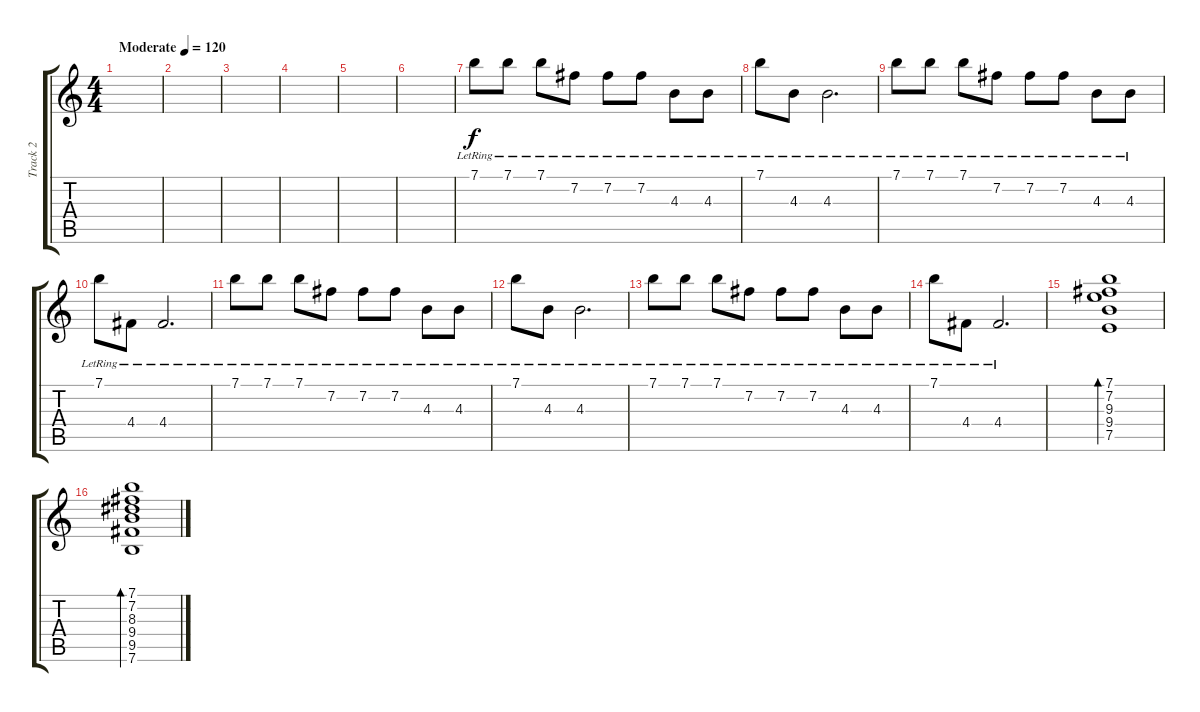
\track ("Track 2" "Track 2") {instrument electricguitarjazz}
\staff {score tabs}
\tuning (E4 B3 G3 D3 A2 E2) {hide}
\ts (4 4)
\tempo (120 "Moderate")
\clef g2
\ks c
|
|
|
|
|
|
7.1{lr}.8 7.1{lr}.8 7.1{lr}.8 7.2{lr}.8 7.2{lr}.8 7.2{lr}.8 4.3{lr}.8 4.3{lr}.8 |
7.1{lr}.8 4.3{lr}.8 4.3{lr}.2{d} |
7.1{lr}.8 7.1{lr}.8 7.1{lr}.8 7.2{lr}.8 7.2{lr}.8 7.2{lr}.8 4.3{lr}.8 4.3{lr}.8 |
7.1{lr}.8 4.4{lr}.8 4.4{lr}.2{d} |
7.1{lr}.8 7.1{lr}.8 7.1{lr}.8 7.2{lr}.8 7.2{lr}.8 7.2{lr}.8 4.3{lr}.8 4.3{lr}.8 |
7.1{lr}.8 4.3{lr}.8 4.3{lr}.2{d} |
7.1{lr}.8 7.1{lr}.8 7.1{lr}.8 7.2{lr}.8 7.2{lr}.8 7.2{lr}.8 4.3{lr}.8 4.3{lr}.8 |
7.1{lr}.8 4.4{lr}.8 4.4{lr}.2{d} |
(7.1 7.2 9.3 9.4 7.5).1{bd 480} |
(7.1 7.2 8.3 9.4 9.5 7.6).1{bd 480}
